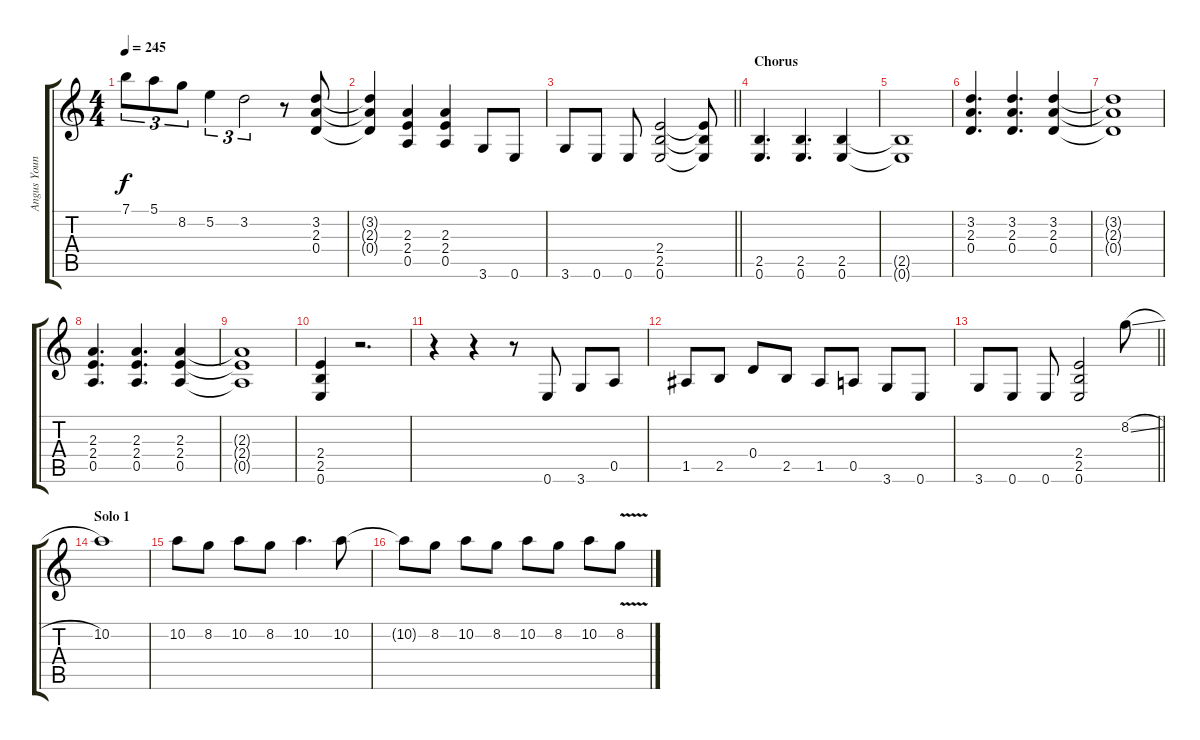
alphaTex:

\track ("Angus Young" "Angus Youn") {instrument overdrivenguitar}
\staff {score tabs}
\tuning (E4 B3 G3 D3 A2 E2) {hide}
\ts (4 4)
\tempo 245
\clef g2
\ks c
7.1.8{tu (3 2) dy f} 5.1.8{tu (3 2)} 8.2.8{tu (3 2)} 5.2.4{tu (3 2)} 3.2.2{tu (3 2)} r.8 (3.2 2.3 0.4).8 |
(3.2{t} 2.3{t} 0.4{t}).4 (2.3 2.4 0.5).4 (2.3 2.4 0.5).4 3.6.8 0.6.8 |
\barLineRight lightlight
3.6.8 0.6.8 0.6.8 (2.4 2.5 0.6).2 (2.4{t} 2.5{t} 0.6{t}).8 |
\section ("" "Chorus")
(2.5 0.6).4{d} (2.5 0.6).4{d} (2.5 0.6).4 |
(2.5{t} 0.6{t}).1 |
(3.2 2.3 0.4).4{d} (3.2 2.3 0.4).4{d} (3.2 2.3 0.4).4 |
(3.2{t} 2.3{t} 0.4{t}).1 |
(2.3 2.4 0.5).4{d} (2.3 2.4 0.5).4{d} (2.3 2.4 0.5).4 |
(2.3{t} 2.4{t} 0.5{t}).1 |
(2.4 2.5 0.6).4 r.2{d} |
r.4 r.4 r.8 0.6.8 3.6.8 0.5.8 |
1.5.8 2.5.8 0.4.8 2.5.8 1.5.8 0.5.8 3.6.8 0.6.8 |
\barLineRight lightlight
3.6.8 0.6.8 0.6.8 (2.4 2.5 0.6).2 8.2{sl}.8 |
\section ("" "Solo 1")
10.2.1 |
10.2.8 8.2.8 10.2.8 8.2.8 10.2.4{d} 10.2.8 |
10.2{t}.8 8.2.8 10.2.8 8.2.8 10.2.8 8.2.8 10.2.8 8.2{v sl}.8
